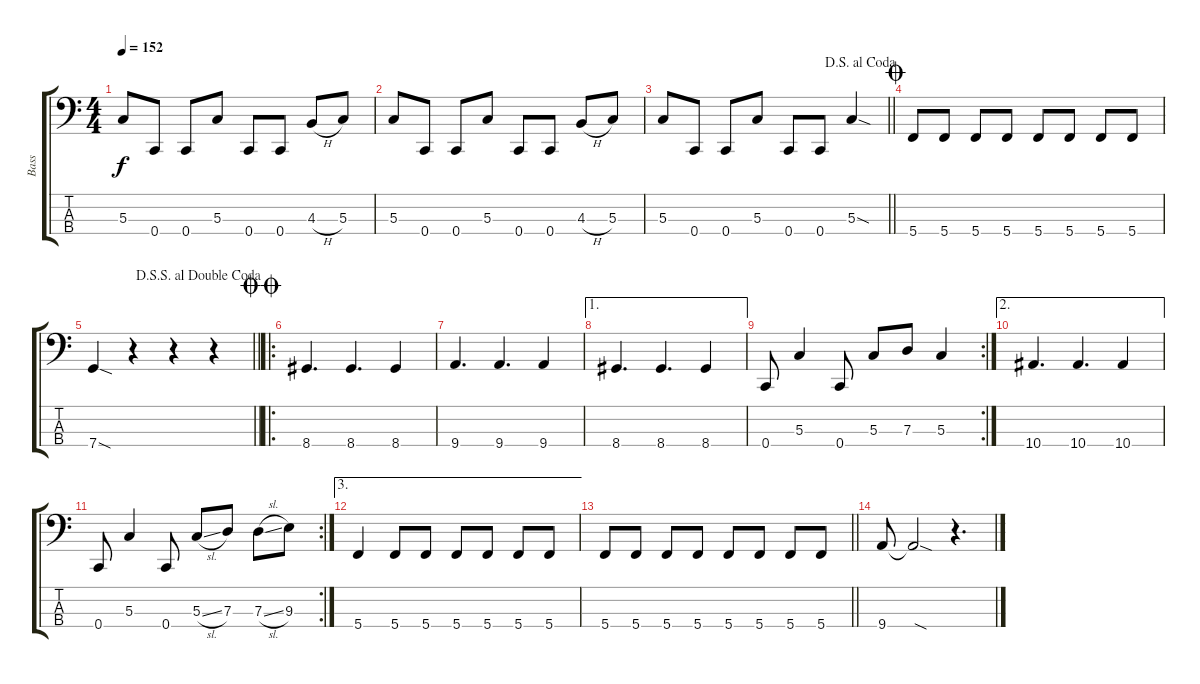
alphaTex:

\track ("Bass" "Bass") {instrument electricbassfinger}
\staff {score tabs}
\tuning (G2 C2 G1 C1) {hide}
\ts (4 4)
\tempo 152
\clef f4
\ks c
5.3.8{dy f} 0.4.8 0.4.8 5.3.8 0.4.8 0.4.8 4.3{h}.8 5.3.8 |
5.3.8 0.4.8 0.4.8 5.3.8 0.4.8 0.4.8 4.3{h}.8 5.3.8 |
\jump dalsegnoalcoda
\barLineRight lightlight
5.3.8 0.4.8 0.4.8 5.3.8 0.4.8 0.4.8 5.3{sod}.4 |
\jump coda
5.4.8 5.4.8 5.4.8 5.4.8 5.4.8 5.4.8 5.4.8 5.4.8 |
\jump dalsegnosegnoaldoublecoda
\barLineRight lightlight
7.4{sod}.4 r.4 r.4 r.4 |
\ro
\jump doublecoda
8.4.4{d} 8.4.4{d} 8.4.4 |
9.4.4{d} 9.4.4{d} 9.4.4 |
\ae 1
8.4.4{d} 8.4.4{d} 8.4.4 |
\rc 2
0.4.8 5.3.4 0.4.8 5.3.8 7.3.8 5.3.4 |
\ae 2
10.4.4{d} 10.4.4{d} 10.4.4 |
\rc 2
0.4.8 5.3.4 0.4.8 5.3{sl}.8 7.3.8 7.3{sl}.8 9.3.8 |
\ae 3
5.4.4 5.4.8 5.4.8 5.4.8 5.4.8 5.4.8 5.4.8 |
\barLineRight lightlight
5.4.8 5.4.8 5.4.8 5.4.8 5.4.8 5.4.8 5.4.8 5.4.8 |
9.4.8 9.4{sod t}.2 r.4{d}
